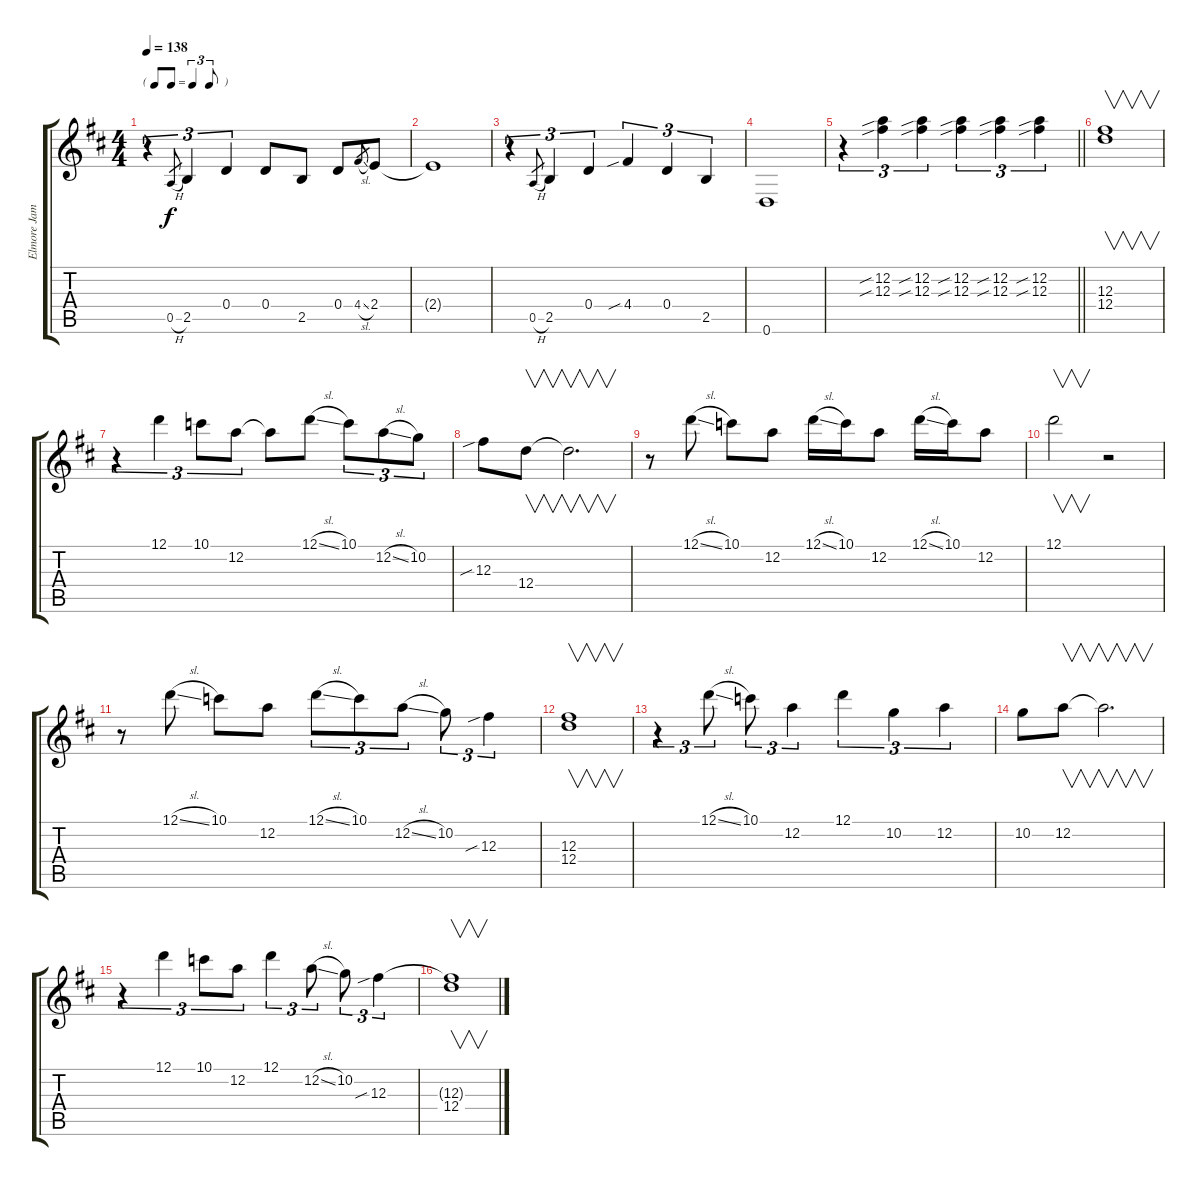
\track ("Elmore James - Electric Guitar (Open D T" "Elmore Jam") {instrument overdrivenguitar}
\staff {score tabs}
\tuning (D4 A3 Gb3 D3 A2 D2) {hide}
\ts (4 4)
\tf triplet8th
\tempo 138
\clef g2
\ks d
r.4{tu (3 2) dy f} 0.5{h}.8{gr} 2.5.4{tu (3 2)} 0.4.4{tu (3 2)} 0.4.8 2.5.8 0.4.8 4.4{sl}.8{gr} 2.4.8 |
2.4{t}.1 |
r.4{tu (3 2)} 0.5{h}.8{gr} 2.5.4{tu (3 2)} 0.4.4{tu (3 2)} 4.4{sib}.4{tu (3 2)} 0.4.4{tu (3 2)} 2.5.4{tu (3 2)} |
0.6.1 |
\barLineRight lightlight
r.4{tu (3 2)} (12.2{sib} 12.3{sib}).4{tu (3 2)} (12.2{sib} 12.3{sib}).4{tu (3 2)} (12.2{sib} 12.3{sib}).4{tu (3 2)} (12.2{sib} 12.3{sib}).4{tu (3 2)} (12.2{sib} 12.3{sib}).4{tu (3 2)} |
(12.3 12.4).1{v} |
r.4{tu (3 2)} 12.1.4{tu (3 2)} 10.1.8{tu (3 2)} 12.2.8{tu (3 2)} 12.2{t}.8 12.1{sl}.8 10.1.8{tu (3 2)} 12.2{sl}.8{tu (3 2)} 10.2.8{tu (3 2)} |
12.3{sib}.8 12.4.8{v} 12.4{t}.2{v d} |
r.8 12.1{sl}.8 10.1.8 12.2.8 12.1{sl}.16 10.1.16 12.2.8 12.1{sl}.16 10.1.16 12.2.8 |
12.1.2{v} r.2 |
r.8 12.1{sl}.8 10.1.8 12.2.8 12.1{sl}.8{tu (3 2)} 10.1.8{tu (3 2)} 12.2{sl}.8{tu (3 2)} 10.2.8{tu (3 2)} 12.3{sib}.4{tu (3 2)} |
(12.3 12.4).1{v} |
r.4{tu (3 2)} 12.1{sl}.8{tu (3 2)} 10.1.8{tu (3 2)} 12.2.4{tu (3 2)} 12.1.4{tu (3 2)} 10.2.4{tu (3 2)} 12.2.4{tu (3 2)} |
10.2.8 12.2.8{v} 12.2{t}.2{v d} |
r.4{tu (3 2)} 12.1.4{tu (3 2)} 10.1.8{tu (3 2)} 12.2.8{tu (3 2)} 12.1.4{tu (3 2)} 12.2{sl}.8{tu (3 2)} 10.2.8{tu (3 2)} 12.3{sib}.4{tu (3 2)} |
(12.3{t} 12.4).1{v}
